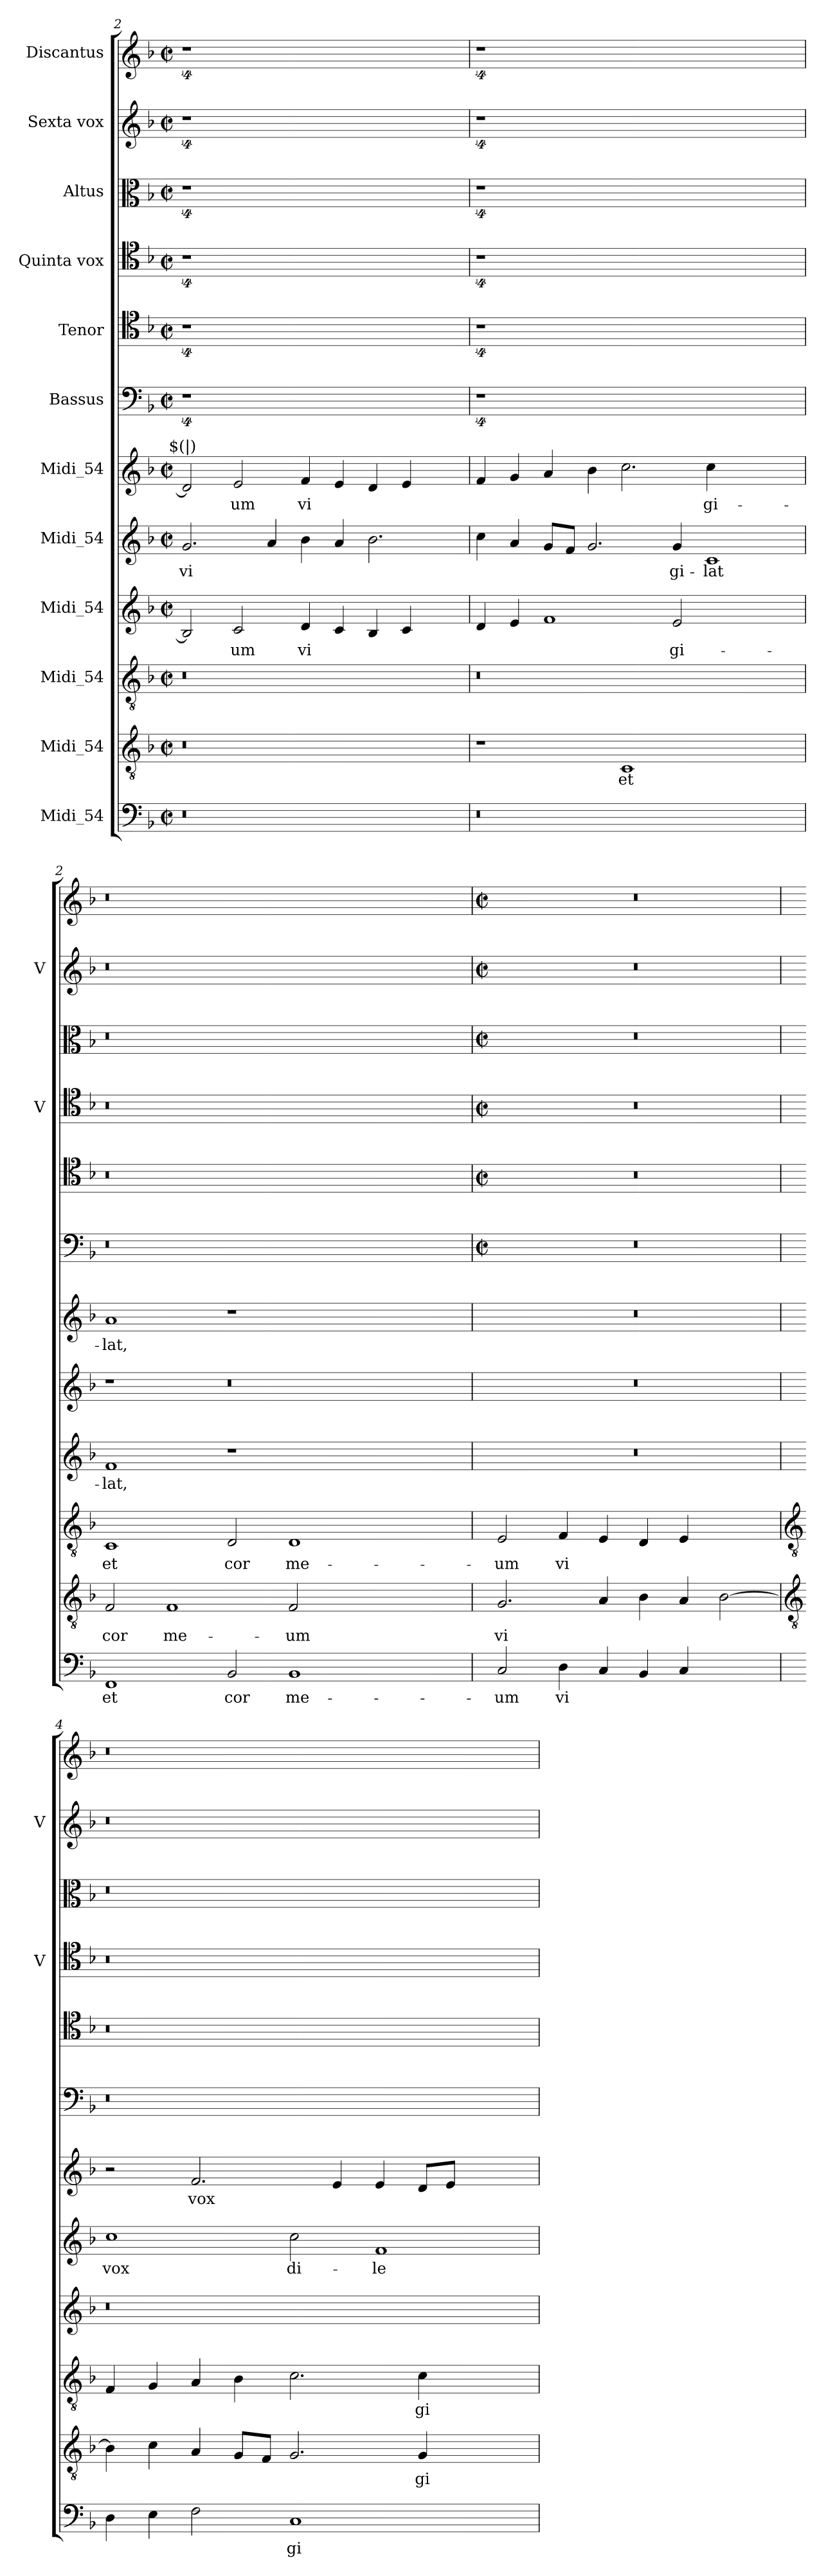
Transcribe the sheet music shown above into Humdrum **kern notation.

**kern	**text	**kern	**text	**kern	**text	**kern	**text	**kern	**text	**kern	**text	**kern	**kern	**kern	**kern	**kern	**kern
*part12	*part12	*part11	*part11	*part10	*part10	*part9	*part9	*part8	*part8	*part7	*part7	*part6	*part5	*part4	*part3	*part2	*part1
*staff12	*staff12	*staff11	*staff11	*staff10	*staff10	*staff9	*staff9	*staff8	*staff8	*staff7	*staff7	*staff6	*staff5	*staff4	*staff3	*staff2	*staff1
*I"Midi_54	*	*I"Midi_54	*	*I"Midi_54	*	*I"Midi_54	*	*I"Midi_54	*	*I"Midi_54	*	*I"Bassus	*I"Tenor	*I"Quinta vox	*I"Altus	*I"Sexta vox	*I"Discantus
*	*	*	*	*	*	*	*	*	*	*	*	*	*	*I'V	*	*I'V	*
!!LO:LB:g=z
*clefF4	*	*clefGv2	*	*clefGv2	*	*clefG2	*	*clefG2	*	*clefG2	*	*clefF4	*clefC4	*clefC4	*clefC3	*clefG2	*clefG2
*k[b-]	*	*k[b-]	*	*k[b-]	*	*k[b-]	*	*k[b-]	*	*k[b-]	*	*k[b-]	*k[b-]	*k[b-]	*k[b-]	*k[b-]	*k[b-]
*F:	*	*F:	*	*F:	*	*F:	*	*F:	*	*F:	*	*F:	*F:	*F:	*F:	*F:	*F:
*M4/2	*	*M4/2	*	*M4/2	*	*M4/2	*	*M4/2	*	*M4/2	*	*M4/2	*M4/2	*M4/2	*M4/2	*M4/2	*M4/2
*met(c|)	*	*met(c|)	*	*met(c|)	*	*met(c|)	*	*met(c|)	*	*met(c|)	*	*met(c|)	*met(c|)	*met(c|)	*met(c|)	*met(c|)	*met(c|)
=2	=2	=2	=2	=2	=2	=2	=2	=2	=2	=2	=2	=2	=2	=2	=2	=2	=2
!	!	!	!	!	!	!	!	!	!	!LO:TX:a:cj:t=$(|)	!	!	!	!	!	!	!
!	!	!	!	!	!	!	!LO:LY:b	!	!LO:LY:b	!	!LO:LY:b	!	!	!	!	!	!
0r	.	0r	.	0r	.	2B-]	--	2.g	vi	2d]	--	4%9r	4%9r	4%9r	4%9r	4%9r	4%9r
!	!	!	!	!	!	!	!LO:LY:b	!	!	!	!LO:LY:b	!	!	!	!	!	!
.	.	.	.	.	.	2c	um	.	.	2e	um	.	.	.	.	.	.
!	!	!	!	!	!	!	!	!	!LO:LY:b	!	!	!	!	!	!	!	!
.	.	.	.	.	.	.	.	4a	-	.	.	.	.	.	.	.	.
!	!	!	!	!	!	!	!LO:LY:b	!	!	!	!LO:LY:b	!	!	!	!	!	!
.	.	.	.	.	.	4d	vi	4b-	.	4f	vi-	.	.	.	.	.	.
.	.	.	.	.	.	4c	.	4a	.	4e	.	.	.	.	.	.	.
.	.	.	.	.	.	4B-	.	2.b-	.	4d	.	.	.	.	.	.	.
.	.	.	.	.	.	4c	.	.	.	4e	.	.	.	.	.	.	.
4ryy	.	4ryy	.	4ryy	.	4ryy	.	.	.	4ryy	.	.	.	.	.	.	.
=2	=2	=2	=2	=2	=2	=2	=2	=2	=2	=2	=2	=2	=2	=2	=2	=2	=2
0r	.	1r	.	0r	.	4d	.	4cc	.	4f	.	4%11r	4%11r	4%11r	4%11r	4%11r	4%11r
.	.	.	.	.	.	4e	.	4a	.	4g	.	.	.	.	.	.	.
.	.	.	.	.	.	1f	.	8gL	.	4a	.	.	.	.	.	.	.
.	.	.	.	.	.	.	.	8fJ	.	.	.	.	.	.	.	.	.
.	.	.	.	.	.	.	.	2.g	.	4b-	.	.	.	.	.	.	.
!	!	!	!LO:LY:b	!	!	!	!	!	!	!	!LO:LY:b	!	!	!	!	!	!
.	.	1C	et	.	.	.	.	.	.	2.cc	--	.	.	.	.	.	.
!	!	!	!	!	!	!	!LO:LY:b	!	!LO:LY:b	!	!	!	!	!	!	!	!
.	.	.	.	.	.	2e	gi-	4g	gi-	.	.	.	.	.	.	.	.
!	!	!	!	!	!	!	!	!	!LO:LY:b	!	!LO:LY:b	!	!	!	!	!	!
.	.	.	.	.	.	.	.	1c	-lat	4cc	gi-	.	.	.	.	.	.
2.ryy	.	2.ryy	.	2.ryy	.	2.ryy	.	.	.	2.ryy	.	.	.	.	.	.	.
=2	=2	=2	=2	=2	=2	=2	=2	=2	=2	=2	=2	=2	=2	=2	=2	=2	=2
!	!LO:LY:b	!	!LO:LY:b	!	!LO:LY:b	!	!LO:LY:b	!	!	!	!LO:LY:b	!	!	!	!	!	!
1FF	et	2F	cor	1C	et	1f	-lat,	1r	.	1a	-lat,	0.r	0.r	0.r	0.r	0.r	0.r
!	!	!	!LO:LY:b	!	!	!	!	!	!	!	!	!	!	!	!	!	!
.	.	1F	me-	.	.	.	.	.	.	.	.	.	.	.	.	.	.
!	!LO:LY:b	!	!	!	!LO:LY:b	!	!	!	!	!	!	!	!	!	!	!	!
2BB-	cor	.	.	2D	cor	1r	.	0r	.	1r	.	.	.	.	.	.	.
!	!LO:LY:b	!	!LO:LY:b	!	!LO:LY:b	!	!	!	!	!	!	!	!	!	!	!	!
1BB-	me-	2F	-um	1D	me-	.	.	.	.	.	.	.	.	.	.	.	.
.	.	1ryy	.	.	.	1ryy	.	.	.	1ryy	.	.	.	.	.	.	.
2ryy	.	.	.	2ryy	.	.	.	.	.	.	.	.	.	.	.	.	.
!!LO:LB:g=z
=3	=3	=3	=3	=3	=3	=3	=3	=3	=3	=3	=3	=3	=3	=3	=3	=3	=3
*	*	*	*	*	*	*	*	*	*	*	*	*M4/2	*M4/2	*M4/2	*M4/2	*M4/2	*M4/2
*	*	*	*	*	*	*	*	*	*	*	*	*met(c|)	*met(c|)	*met(c|)	*met(c|)	*met(c|)	*met(c|)
!	!LO:LY:b	!	!LO:LY:b	!	!LO:LY:b	!	!	!	!	!	!	!	!	!	!	!	!
2C	-um	2.G	vi-	2E	-um	0r	.	0r	.	0r	.	0r	0r	0r	0r	0r	0r
!	!LO:LY:b	!	!	!	!LO:LY:b	!	!	!	!	!	!	!	!	!	!	!	!
4D	vi	.	.	4F	vi	.	.	.	.	.	.	.	.	.	.	.	.
4C	.	4A	.	4E	.	.	.	.	.	.	.	.	.	.	.	.	.
4BB-	.	4B-	.	4D	.	.	.	.	.	.	.	.	.	.	.	.	.
4C	.	4A	.	4E	.	.	.	.	.	.	.	.	.	.	.	.	.
2ryy	.	[2B-	.	2ryy	.	.	.	.	.	.	.	.	.	.	.	.	.
!!LO:LB:g=z
=4	=4	=4	=4	=4	=4	=4	=4	=4	=4	=4	=4	=4	=4	=4	=4	=4	=4
*	*	*clefGv2	*	*clefGv2	*	*	*	*	*	*	*	*	*	*	*	*	*
!	!LO:LY:b	!	!LO:LY:b	!	!LO:LY:b	!	!	!	!LO:LY:b	!	!	!	!	!	!	!	!
4D	-	4B-]	--	4F	-	0r	.	1cc	vox	2r	.	0r	0r	0r	0r	0r	0r
4E	.	4c	.	4G	.	.	.	.	.	.	.	.	.	.	.	.	.
!	!	!	!LO:LY:b	!	!LO:LY:b	!	!	!	!	!	!LO:LY:b	!	!	!	!	!	!
2F	.	4A	-	4A	-	.	.	.	.	2.f	vox	.	.	.	.	.	.
.	.	8GL	.	4B-	.	.	.	.	.	.	.	.	.	.	.	.	.
!	!	!	!LO:LY:b	!	!	!	!	!	!	!	!	!	!	!	!	!	!
.	.	8FJ	-	.	.	.	.	.	.	.	.	.	.	.	.	.	.
!	!LO:LY:b	!	!	!	!	!	!	!	!LO:LY:b	!	!	!	!	!	!	!	!
1C	gi-	2.G	.	2.c	.	.	.	2cc	di-	.	.	.	.	.	.	.	.
.	.	.	.	.	.	.	.	.	.	4e	.	.	.	.	.	.	.
!	!	!	!	!	!	!	!	!	!LO:LY:b	!	!	!	!	!	!	!	!
.	.	.	.	.	.	.	.	1f	-le-	4e	.	.	.	.	.	.	.
!	!	!	!LO:LY:b	!	!LO:LY:b	!	!	!	!	!	!	!	!	!	!	!	!
.	.	4G	gi-	4c	gi-	.	.	.	.	8dL	.	.	.	.	.	.	.
.	.	.	.	.	.	.	.	.	.	8eJ	.	.	.	.	.	.	.
2ryy	.	2ryy	.	2ryy	.	2ryy	.	.	.	2ryy	.	2ryy	2ryy	2ryy	2ryy	2ryy	2ryy
=	=	=	=	=	=	=	=	=	=	=	=	=	=	=	=	=	=
*-	*-	*-	*-	*-	*-	*-	*-	*-	*-	*-	*-	*-	*-	*-	*-	*-	*-
